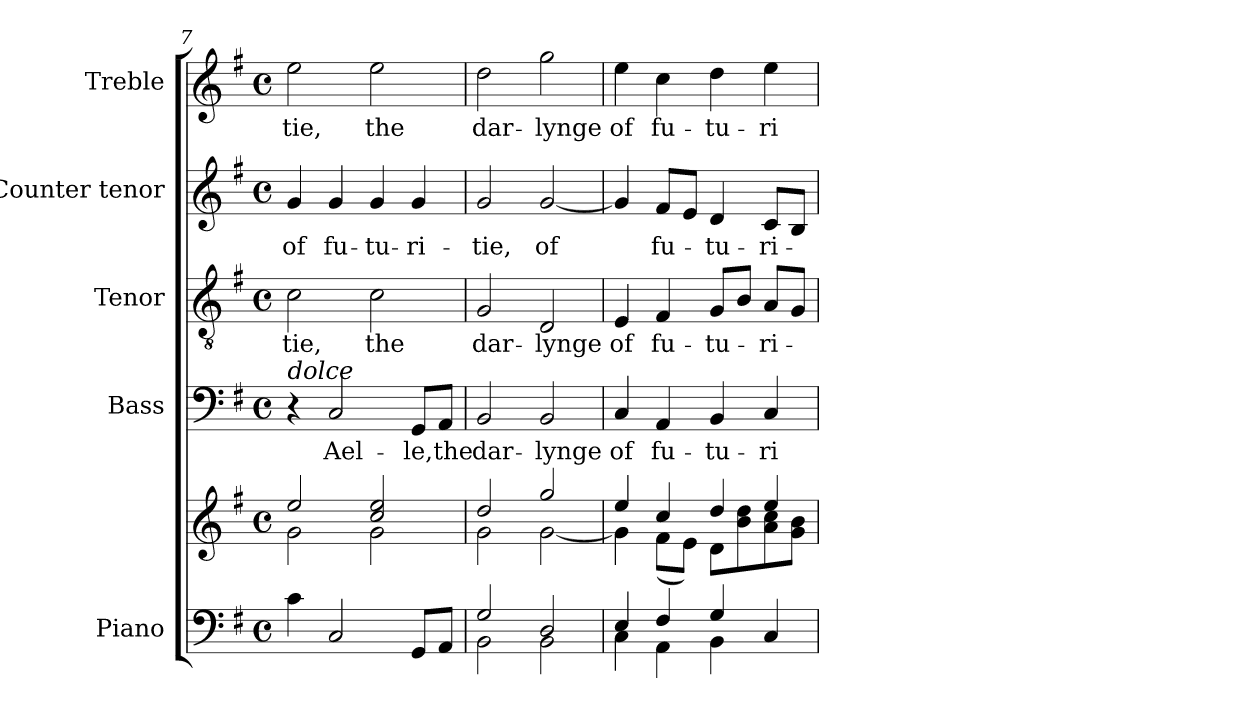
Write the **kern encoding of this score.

**kern	**kern	**kern	**text	**kern	**text	**kern	**text	**kern	**text
*part5	*part5	*part4	*part4	*part3	*part3	*part2	*part2	*part1	*part1
*staff6	*staff5	*staff4	*staff4	*staff3	*staff3	*staff2	*staff2	*staff1	*staff1
*I"Piano	*	*I"Bass	*	*I"Tenor	*	*I"Counter tenor	*	*I"Treble	*
*I'Pno.	*	*I'B.	*	*I'T.	*	*	*	*	*
!!LO:LB:g=z
*clefF4	*clefG2	*clefF4	*	*clefGv2	*	*clefG2	*	*clefG2	*
*	*	*	*	*ITrd7c12	*	*	*	*	*
*k[f#]	*k[f#]	*k[f#]	*	*k[f#]	*	*k[f#]	*	*k[f#]	*
*G:	*G:	*G:	*	*G:	*	*G:	*	*G:	*
*M4/4	*M4/4	*M4/4	*	*M4/4	*	*M4/4	*	*M4/4	*
*met(c)	*met(c)	*met(c)	*	*met(c)	*	*met(c)	*	*met(c)	*
=7	=7	=7	=7	=7	=7	=7	=7	=7	=7
*^	*^	*	*	*	*	*	*	*	*
!	!	!	!	!	!	!	!LO:LY:b:color=#000000	!	!	!	!
!	!	!	!	!	!	!	!	!	!LO:LY:b:color=#000000	!	!
!	!	!	!	!LO:TX:a:i:t=dolce	!	!	!	!	!	!	!
!	!	!	!	!	!	!	!	!	!	!	!LO:LY:b:color=#000000
1ryy	4ci\	2eei/	2gi\	4r	.	2Ci\	-tie,	4gi/	of	2eei\	-tie,
!	!	!	!	!	!LO:LY:b:color=#000000	!	!	!	!	!	!
!	!	!	!	!	!	!	!	!	!LO:LY:b:color=#000000	!	!
.	2Ci/	.	.	2Ci/	Ael-	.	.	4gi/	fu-	.	.
!	!	!	!	!	!	!	!LO:LY:b:color=#000000	!	!	!	!
!	!	!	!	!	!	!	!	!	!LO:LY:b:color=#000000	!	!
!	!	!	!	!	!	!	!	!	!	!	!LO:LY:b:color=#000000
.	.	2cci/ 2eei	2gi\	.	.	2Ci\	the	4gi/	-tu-	2eei\	the
!	!	!	!	!	!LO:LY:b:color=#000000	!	!	!	!	!	!
!	!	!	!	!	!	!	!	!	!LO:LY:b:color=#000000	!	!
.	8GGi/L	.	.	8GGi/L	-le,	.	.	4gi/	-ri-	.	.
!	!	!	!	!	!LO:LY:b:color=#000000	!	!	!	!	!	!
.	8AAi/J	.	.	8AAi/J	the	.	.	.	.	.	.
=8	=8	=8	=8	=8	=8	=8	=8	=8	=8	=8	=8
!	!	!	!	!	!LO:LY:b:color=#000000	!	!	!	!	!	!
!	!	!	!	!	!	!	!LO:LY:b:color=#000000	!	!	!	!
!	!	!	!	!	!	!	!	!	!LO:LY:b:color=#000000	!	!
!	!	!	!	!	!	!	!	!	!	!	!LO:LY:b:color=#000000
2Gi/	2BBi\	2ddi/	2gi\	2BBi/	dar-	2GGi/	dar-	2gi/	-tie,	2ddi\	dar-
!	!	!	!	!	!LO:LY:b:color=#000000	!	!	!	!	!	!
!	!	!	!	!	!	!	!LO:LY:b:color=#000000	!	!	!	!
!	!	!	!	!	!	!	!	!	!LO:LY:b:color=#000000	!	!
!	!	!	!	!	!	!	!	!	!	!	!LO:LY:b:color=#000000
2Di/	2BBi\	2ggi/	[2gi\	2BBi/	-lynge	2DDi/	-lynge	[2gi/	of	2ggi\	-lynge
=9	=9	=9	=9	=9	=9	=9	=9	=9	=9	=9	=9
!	!	!	!	!	!LO:LY:b:color=#000000	!	!	!	!	!	!
!	!	!	!	!	!	!	!LO:LY:b:color=#000000	!	!	!	!
!	!	!	!	!	!	!	!	!	!	!	!LO:LY:b:color=#000000
4Ei/	4Ci\	4eei/	4gi\]	4Ci/	of	4EEi/	of	4gi/]	.	4eei\	of
!	!	!	!	!	!LO:LY:b:color=#000000	!	!	!	!	!	!
!	!	!	!	!	!	!	!LO:LY:b:color=#000000	!	!	!	!
!	!	!	!	!	!	!	!	!	!LO:LY:b:color=#000000	!	!
!	!	!	!	!	!	!	!	!	!	!	!LO:LY:b:color=#000000
4F#i/	4AAi\	4cci/	(8f#i\L	4AAi/	fu-	4FF#i/	fu-	8f#i/L	fu-	4cci\	fu-
.	.	.	8ei\J)	.	.	.	.	8ei/J	.	.	.
!	!	!	!	!	!LO:LY:b:color=#000000	!	!	!	!	!	!
!	!	!	!	!	!	!	!LO:LY:b:color=#000000	!	!	!	!
!	!	!	!	!	!	!	!	!	!LO:LY:b:color=#000000	!	!
!	!	!	!	!	!	!	!	!	!	!	!LO:LY:b:color=#000000
4Gi/	4BBi\	4ddi/	8di\L	4BBi/	-tu-	8GGi/L	-tu-	4di/	-tu-	4ddi\	-tu-
.	.	.	8bi\ 8ddi	.	.	8BBi/J	.	.	.	.	.
!	!	!	!	!	!LO:LY:b:color=#000000	!	!	!	!	!	!
!	!	!	!	!	!	!	!LO:LY:b:color=#000000	!	!	!	!
!	!	!	!	!	!	!	!	!	!LO:LY:b:color=#000000	!	!
!	!	!	!	!	!	!	!	!	!	!	!LO:LY:b:color=#000000
4ryy	4Ci/	4eei/	8ai\ 8cci	4Ci/	-ri-	8AAi/L	-ri-	8ci/L	-ri-	4eei\	-ri-
.	.	.	8gi\ 8biJ	.	.	8GGi/J	.	8Bi/J	.	.	.
*v	*v	*	*	*	*	*	*	*	*	*	*
*	*v	*v	*	*	*	*	*	*	*	*
=	=	=	=	=	=	=	=	=	=
*-	*-	*-	*-	*-	*-	*-	*-	*-	*-
